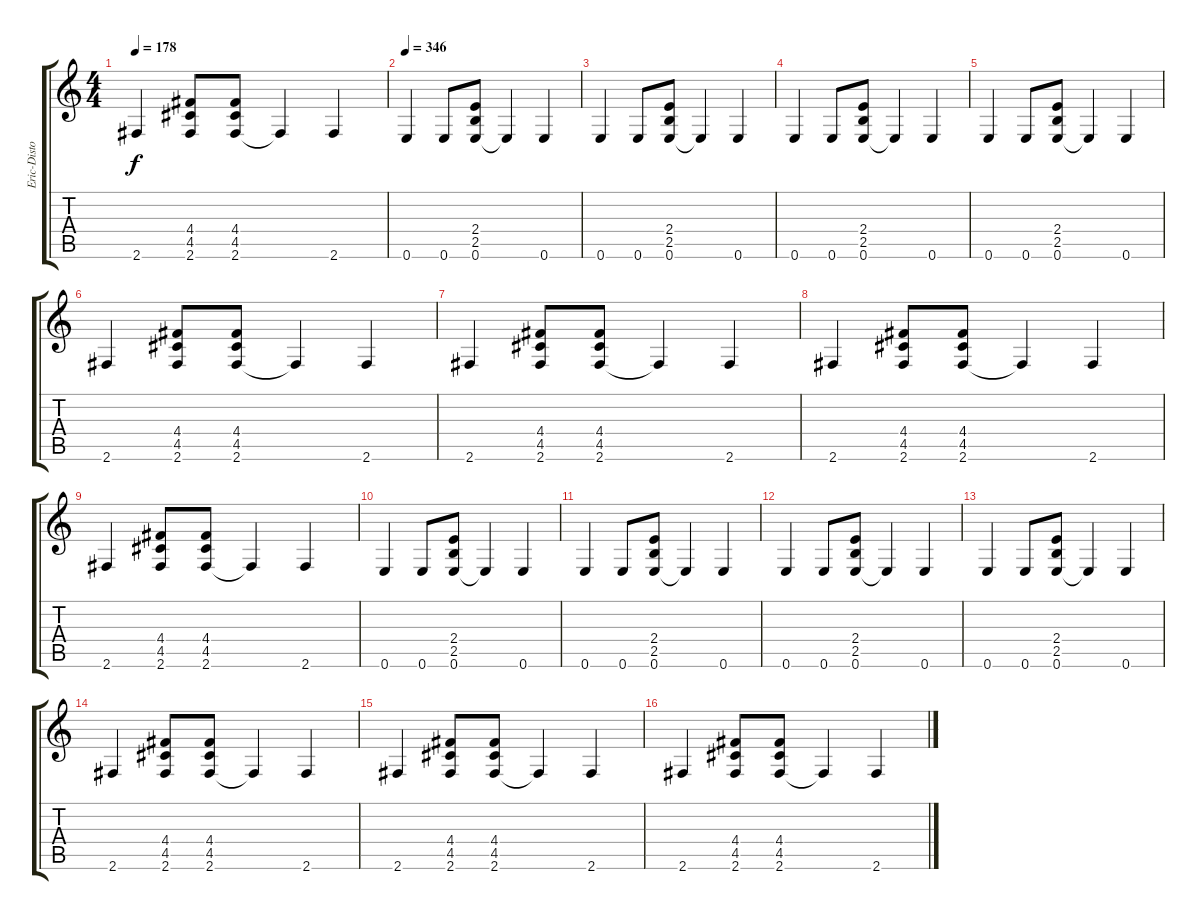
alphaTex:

\track ("Eric-Distortion" "Eric-Disto") {instrument overdrivenguitar}
\staff {score tabs}
\tuning (E4 B3 G3 D3 A2 E2) {hide}
\ts (4 4)
\tempo 178
\clef g2
\ks c
2.6.4{dy f} (4.4 4.5 2.6).8 (4.4 4.5 2.6).8 2.6{t}.4 2.6.4 |
\tempo 346
0.6.4 0.6.8 (2.4 2.5 0.6).8 0.6{t}.4 0.6.4 |
0.6.4 0.6.8 (2.4 2.5 0.6).8 0.6{t}.4 0.6.4 |
0.6.4 0.6.8 (2.4 2.5 0.6).8 0.6{t}.4 0.6.4 |
0.6.4 0.6.8 (2.4 2.5 0.6).8 0.6{t}.4 0.6.4 |
2.6.4 (4.4 4.5 2.6).8 (4.4 4.5 2.6).8 2.6{t}.4 2.6.4 |
2.6.4 (4.4 4.5 2.6).8 (4.4 4.5 2.6).8 2.6{t}.4 2.6.4 |
2.6.4 (4.4 4.5 2.6).8 (4.4 4.5 2.6).8 2.6{t}.4 2.6.4 |
2.6.4 (4.4 4.5 2.6).8 (4.4 4.5 2.6).8 2.6{t}.4 2.6.4 |
0.6.4 0.6.8 (2.4 2.5 0.6).8 0.6{t}.4 0.6.4 |
0.6.4 0.6.8 (2.4 2.5 0.6).8 0.6{t}.4 0.6.4 |
0.6.4 0.6.8 (2.4 2.5 0.6).8 0.6{t}.4 0.6.4 |
0.6.4 0.6.8 (2.4 2.5 0.6).8 0.6{t}.4 0.6.4 |
2.6.4 (4.4 4.5 2.6).8 (4.4 4.5 2.6).8 2.6{t}.4 2.6.4 |
2.6.4 (4.4 4.5 2.6).8 (4.4 4.5 2.6).8 2.6{t}.4 2.6.4 |
2.6.4 (4.4 4.5 2.6).8 (4.4 4.5 2.6).8 2.6{t}.4 2.6.4
